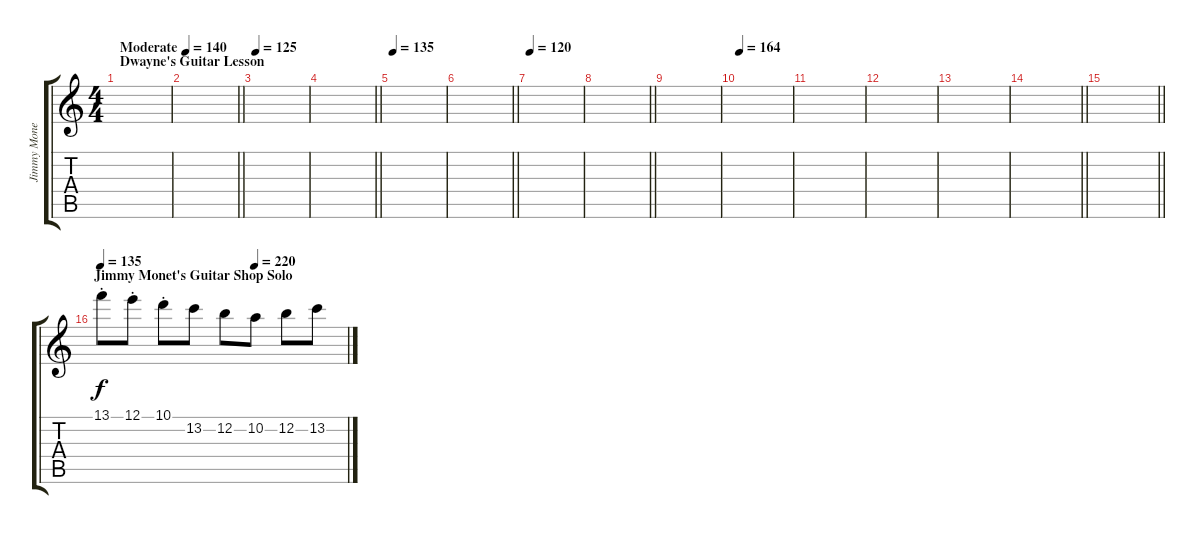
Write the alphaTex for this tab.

\track ("Jimmy Monet" "Jimmy Mone") {instrument overdrivenguitar}
\staff {score tabs}
\tuning (E4 B3 G3 D3 A2 E2) {hide}
\ts (4 4)
\section ("" "Dwayne's Guitar Lesson")
\tempo (140 "Moderate")
\clef g2
\ks c
|
\barLineRight lightlight
|
\tempo 125
|
\barLineRight lightlight
|
\tempo 135
|
\barLineRight lightlight
|
\tempo 120
|
\barLineRight lightlight
|
|
\tempo 164
|
|
|
|
\barLineRight lightlight
|
\barLineRight lightlight
|
\section ("" "Jimmy Monet's Guitar Shop Solo")
\tempo 135
\tempo (220 0.625)
13.1{st}.8 12.1{st}.8 10.1{st}.8 13.2.8 12.2.8 10.2.8 12.2.8 13.2.8
